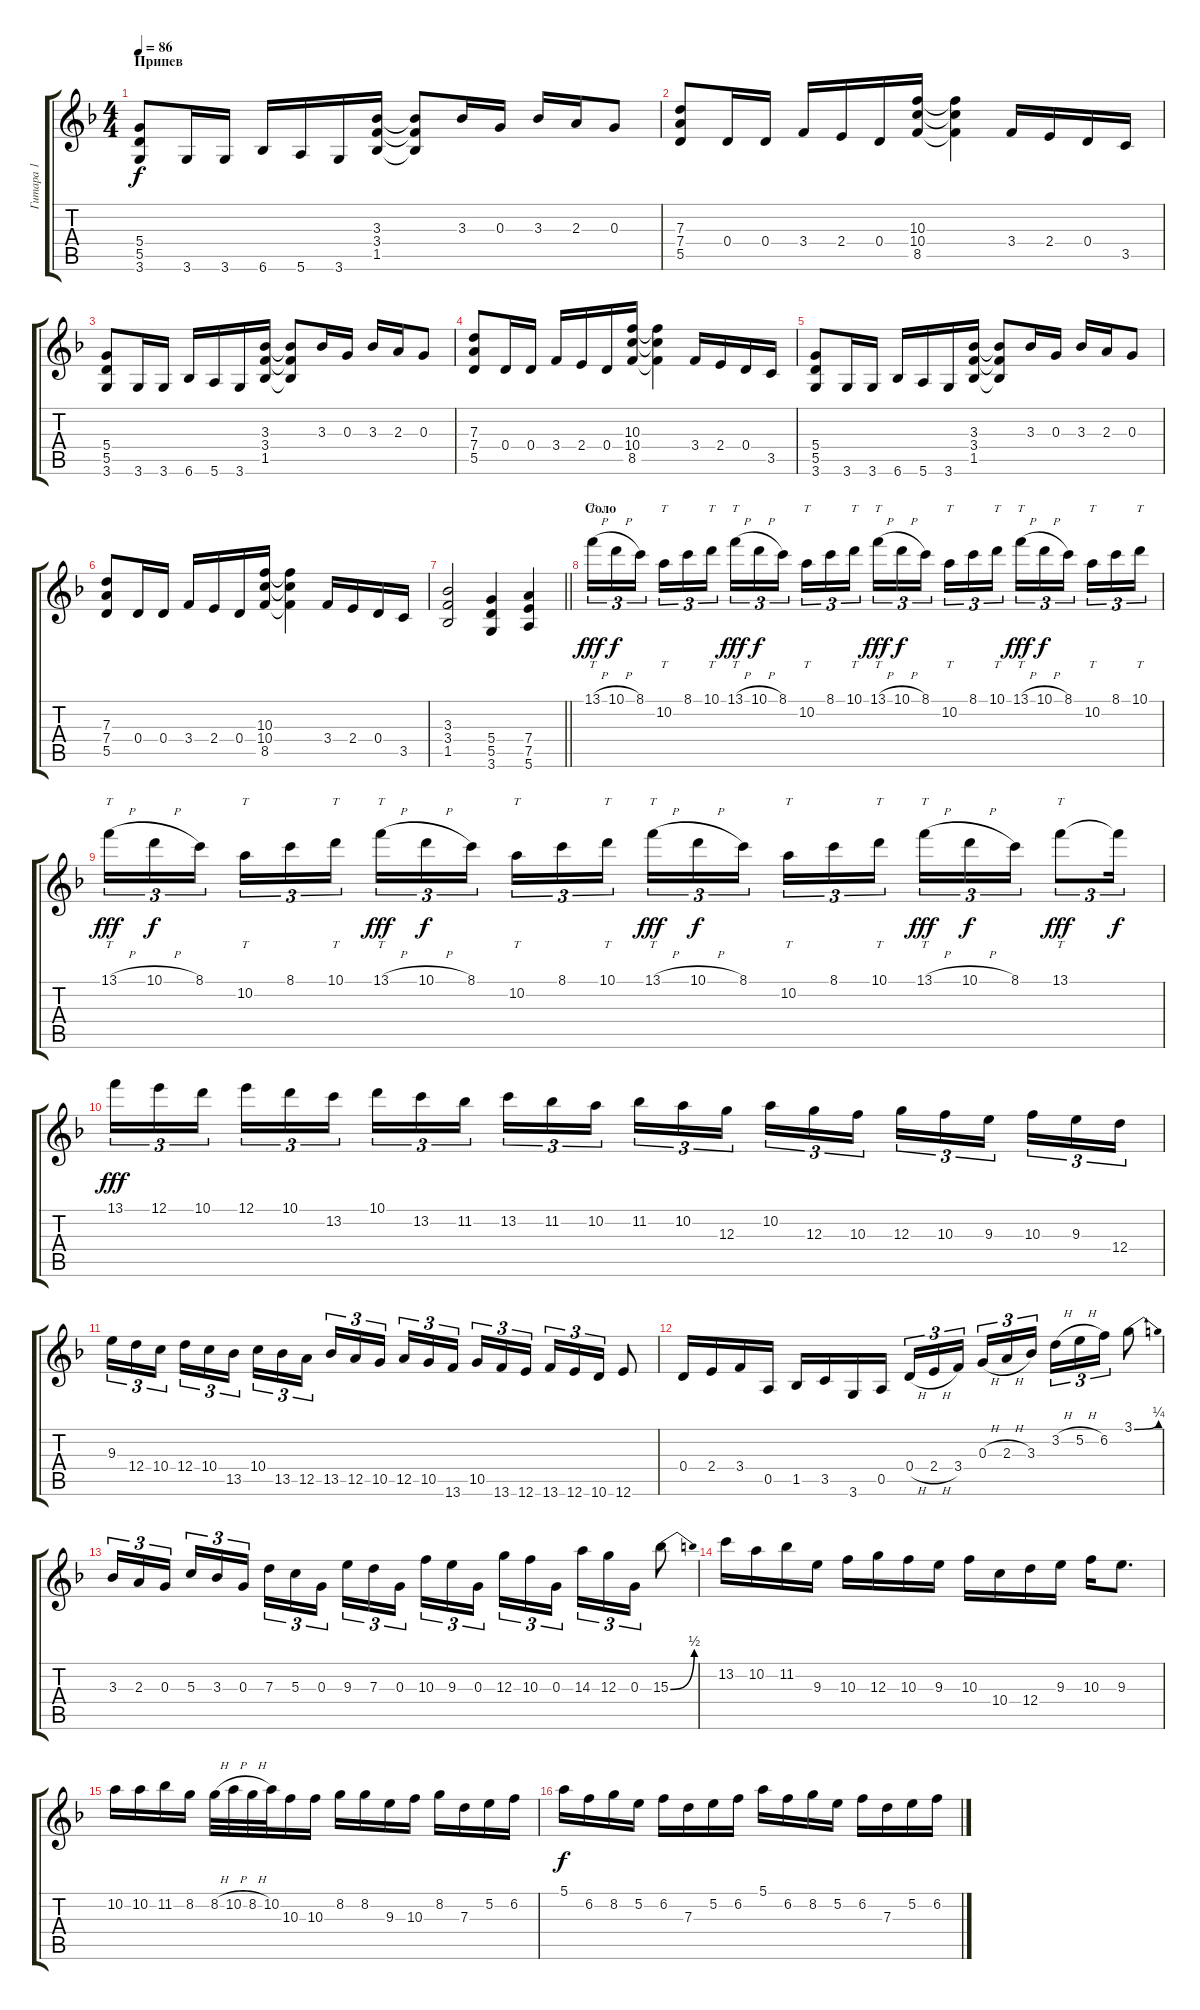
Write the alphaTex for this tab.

\track ("Гитара 1" "Гитара 1") {instrument overdrivenguitar}
\staff {score tabs}
\tuning (E4 B3 G3 D3 A2 E2) {hide}
\ts (4 4)
\section ("" "Припев")
\tempo 86
\clef g2
\ks f
(5.4 5.5 3.6).8{dy f} 3.6.16 3.6.16 6.6.16 5.6.16 3.6.16 (3.3 3.4 1.5).16 (3.3{t} 3.4{t} 1.5{t}).8 3.3.16 0.3.16 3.3.16 2.3.16 0.3.8 |
(7.3 7.4 5.5).8 0.4.16 0.4.16 3.4.16 2.4.16 0.4.16 (10.3 10.4 8.5).16 (10.3{t} 10.4{t} 8.5{t}).4 3.4.16 2.4.16 0.4.16 3.5.16 |
(5.4 5.5 3.6).8 3.6.16 3.6.16 6.6.16 5.6.16 3.6.16 (3.3 3.4 1.5).16 (3.3{t} 3.4{t} 1.5{t}).8 3.3.16 0.3.16 3.3.16 2.3.16 0.3.8 |
(7.3 7.4 5.5).8 0.4.16 0.4.16 3.4.16 2.4.16 0.4.16 (10.3 10.4 8.5).16 (10.3{t} 10.4{t} 8.5{t}).4 3.4.16 2.4.16 0.4.16 3.5.16 |
(5.4 5.5 3.6).8 3.6.16 3.6.16 6.6.16 5.6.16 3.6.16 (3.3 3.4 1.5).16 (3.3{t} 3.4{t} 1.5{t}).8 3.3.16 0.3.16 3.3.16 2.3.16 0.3.8 |
(7.3 7.4 5.5).8 0.4.16 0.4.16 3.4.16 2.4.16 0.4.16 (10.3 10.4 8.5).16 (10.3{t} 10.4{t} 8.5{t}).4 3.4.16 2.4.16 0.4.16 3.5.16 |
\barLineRight lightlight
(3.3 3.4 1.5).2 (5.4 5.5 3.6).4 (7.4 7.5 5.6).4 |
\section ("" "Соло ")
13.1{h}.16{tt tu (3 2) dy fff} 10.1{h}.16{tu (3 2) dy f} 8.1.16{tu (3 2) beam splitsecondary} 10.2.16{tt tu (3 2)} 8.1.16{tu (3 2)} 10.1.16{tt tu (3 2)} 13.1{h}.16{tt tu (3 2) dy fff} 10.1{h}.16{tu (3 2) dy f} 8.1.16{tu (3 2) beam splitsecondary} 10.2.16{tt tu (3 2)} 8.1.16{tu (3 2)} 10.1.16{tt tu (3 2)} 13.1{h}.16{tt tu (3 2) dy fff} 10.1{h}.16{tu (3 2) dy f} 8.1.16{tu (3 2) beam splitsecondary} 10.2.16{tt tu (3 2)} 8.1.16{tu (3 2)} 10.1.16{tt tu (3 2)} 13.1{h}.16{tt tu (3 2) dy fff} 10.1{h}.16{tu (3 2) dy f} 8.1.16{tu (3 2) beam splitsecondary} 10.2.16{tt tu (3 2)} 8.1.16{tu (3 2)} 10.1.16{tt tu (3 2)} |
13.1{h}.16{tt tu (3 2) dy fff} 10.1{h}.16{tu (3 2) dy f} 8.1.16{tu (3 2) beam splitsecondary} 10.2.16{tt tu (3 2)} 8.1.16{tu (3 2)} 10.1.16{tt tu (3 2)} 13.1{h}.16{tt tu (3 2) dy fff} 10.1{h}.16{tu (3 2) dy f} 8.1.16{tu (3 2) beam splitsecondary} 10.2.16{tt tu (3 2)} 8.1.16{tu (3 2)} 10.1.16{tt tu (3 2)} 13.1{h}.16{tt tu (3 2) dy fff} 10.1{h}.16{tu (3 2) dy f} 8.1.16{tu (3 2) beam splitsecondary} 10.2.16{tt tu (3 2)} 8.1.16{tu (3 2)} 10.1.16{tt tu (3 2)} 13.1{h}.16{tt tu (3 2) dy fff} 10.1{h}.16{tu (3 2) dy f} 8.1.16{tu (3 2)} 13.1.8{tt tu (3 2) dy fff} 13.1{t}.16{tu (3 2) dy f} |
13.1.16{tu (3 2) dy fff} 12.1.16{tu (3 2)} 10.1.16{tu (3 2) beam splitsecondary} 12.1.16{tu (3 2)} 10.1.16{tu (3 2)} 13.2.16{tu (3 2)} 10.1.16{tu (3 2)} 13.2.16{tu (3 2)} 11.2.16{tu (3 2) beam splitsecondary} 13.2.16{tu (3 2)} 11.2.16{tu (3 2)} 10.2.16{tu (3 2)} 11.2.16{tu (3 2)} 10.2.16{tu (3 2)} 12.3.16{tu (3 2) beam splitsecondary} 10.2.16{tu (3 2)} 12.3.16{tu (3 2)} 10.3.16{tu (3 2)} 12.3.16{tu (3 2)} 10.3.16{tu (3 2)} 9.3.16{tu (3 2) beam splitsecondary} 10.3.16{tu (3 2)} 9.3.16{tu (3 2)} 12.4.16{tu (3 2)} |
9.3.16{tu (3 2)} 12.4.16{tu (3 2)} 10.4.16{tu (3 2) beam splitsecondary} 12.4.16{tu (3 2)} 10.4.16{tu (3 2)} 13.5.16{tu (3 2)} 10.4.16{tu (3 2)} 13.5.16{tu (3 2)} 12.5.16{tu (3 2) beam splitsecondary} 13.5.16{tu (3 2)} 12.5.16{tu (3 2)} 10.5.16{tu (3 2)} 12.5.16{tu (3 2)} 10.5.16{tu (3 2)} 13.6.16{tu (3 2) beam splitsecondary} 10.5.16{tu (3 2)} 13.6.16{tu (3 2)} 12.6.16{tu (3 2)} 13.6.16{tu (3 2)} 12.6.16{tu (3 2)} 10.6.16{tu (3 2)} 12.6.8 |
0.4.16 2.4.16 3.4.16 0.5.16 1.5.16 3.5.16 3.6.16 0.5.16 0.4{h}.16{tu (3 2)} 2.4{h}.16{tu (3 2)} 3.4.16{tu (3 2) beam splitsecondary} 0.3{h}.16{tu (3 2)} 2.3{h}.16{tu (3 2)} 3.3.16{tu (3 2)} 3.2{h}.16{tu (3 2)} 5.2{h}.16{tu (3 2)} 6.2.16{tu (3 2)} 3.1{be (bend 0 0 60 1)}.8 |
3.3.16{tu (3 2)} 2.3.16{tu (3 2)} 0.3.16{tu (3 2) beam splitsecondary} 5.3.16{tu (3 2)} 3.3.16{tu (3 2)} 0.3.16{tu (3 2)} 7.3.16{tu (3 2)} 5.3.16{tu (3 2)} 0.3.16{tu (3 2) beam splitsecondary} 9.3.16{tu (3 2)} 7.3.16{tu (3 2)} 0.3.16{tu (3 2)} 10.3.16{tu (3 2)} 9.3.16{tu (3 2)} 0.3.16{tu (3 2) beam splitsecondary} 12.3.16{tu (3 2)} 10.3.16{tu (3 2)} 0.3.16{tu (3 2)} 14.3.16{tu (3 2)} 12.3.16{tu (3 2)} 0.3.16{tu (3 2)} 15.3{be (bend 0 0 60 2)}.8 |
13.2.16 10.2.16 11.2.16 9.3.16 10.3.16 12.3.16 10.3.16 9.3.16 10.3.16 10.4.16 12.4.16 9.3.16 10.3.16 9.3.8{d} |
10.2.16 10.2.16 11.2.16 8.2.16 8.2{h}.32 10.2{h}.32 8.2{h}.32 10.2.32 10.3.16 10.3.16 8.2.16 8.2.16 9.3.16 10.3.16 8.2.16 7.3.16 5.2.16 6.2.16 |
5.1.16{dy f} 6.2.16 8.2.16 5.2.16 6.2.16 7.3.16 5.2.16 6.2.16 5.1.16 6.2.16 8.2.16 5.2.16 6.2.16 7.3.16 5.2.16 6.2.16
